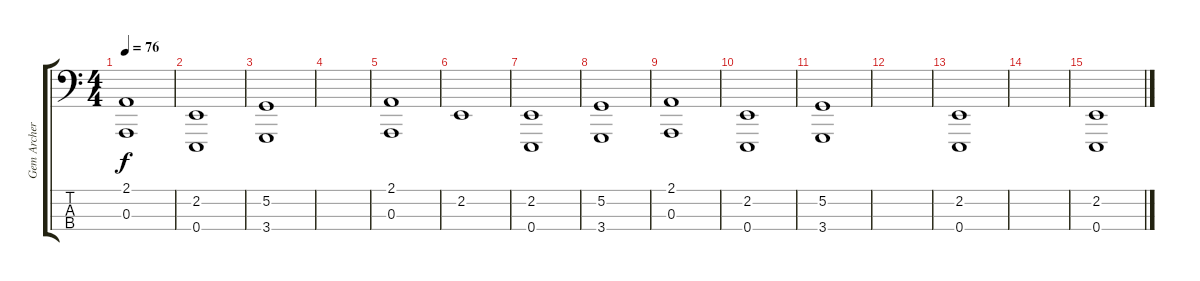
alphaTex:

\track ("Gem Archer" "Gem Archer") {instrument acousticgrandpiano}
\staff {score tabs}
\tuning (G2 D2 A1 E1) {hide}
\ts (4 4)
\tempo 76
\clef f4
\ks c
(2.1 0.3).1{dy f} |
(2.2 0.4).1 |
(5.2 3.4).1 |
|
(2.1 0.3).1 |
2.2.1 |
(2.2 0.4).1 |
(5.2 3.4).1 |
(2.1 0.3).1 |
(2.2 0.4).1 |
(5.2 3.4).1 |
|
(2.2 0.4).1 |
|
(2.2 0.4).1
